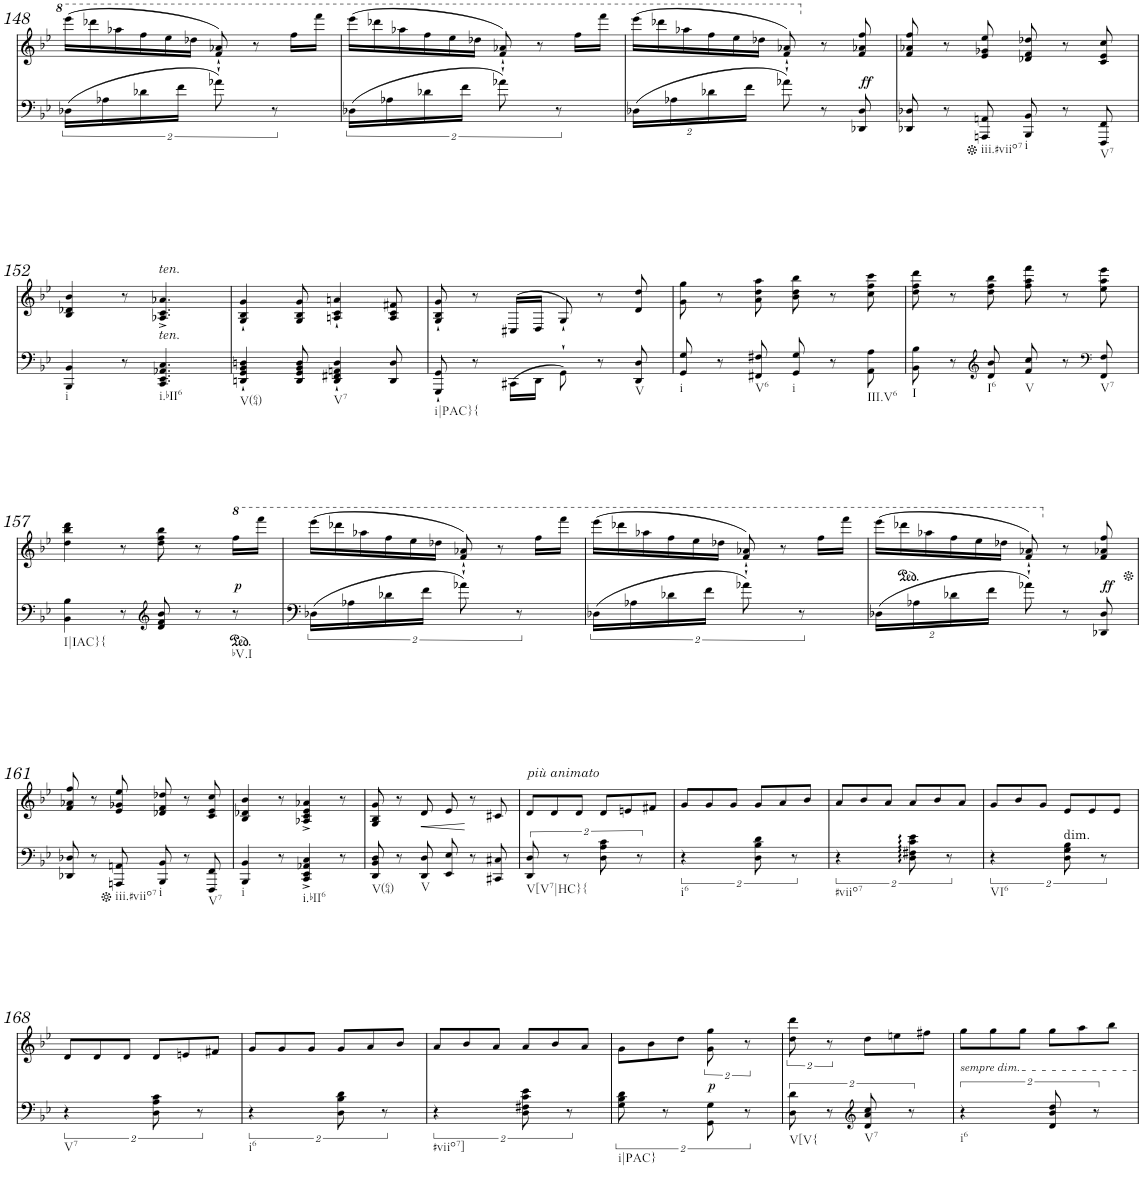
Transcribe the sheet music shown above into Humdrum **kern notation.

**kern	**kern	**dynam
*part1	*part1	*part1
*staff2	*staff1	*staff1/2
*I"Piano	*	*
*I'Pno.	*	*
!!LO:PB:g=z
*clefG2	*clefF4	*
*k[b-e-]	*k[b-e-]	*
*M6/8	*M6/8	*
=148	=148	=148
32%3D-X\LL	(16eeee-\LL	.
.	16dddd-X\	.
32%3A-X\	.	.
.	16aaa-X\	.
32%3d-X\	16fff\	.
.	16eee-\	.
32%3f\JJ	.	.
.	16ddd-X\JJ	.
16%3a-X`\	8ff/` 8aa-X/`)	.
.	8r	.
16%3r	.	.
.	16fff\LL	.
.	16ffff\JJ	.
=149	=149	=149
32%3D-X\LL	(16eeee-\LL	.
.	16dddd-X\	.
32%3A-X\	.	.
.	16aaa-X\	.
32%3d-X\	16fff\	.
.	16eee-\	.
32%3f\JJ	.	.
.	16ddd-X\JJ	.
16%3a-X`\	8ff/` 8aa-X/`)	.
.	8r	.
16%3r	.	.
.	16fff\LL	.
.	16ffff\JJ	.
=150	=150	=150
*Xbrackettup	*	*
32%3D-X\LL	(16eeee-\LL	.
.	16dddd-X\	.
32%3A-X\	.	.
.	16aaa-X\	.
32%3d-X\	16fff\	.
.	16eee-\	.
32%3f\JJ	.	.
.	16ddd-X\JJ	.
8a-X`\	8ff/` 8aa-X/`)	.
8r	8r	.
!	!	!LO:DY:b
8DD-X/ 8D-/	8f/ 8a-X/ 8ff/	ff
=151	=151	=151
8DD-X/ 8D-X/	8f/ 8a-X/ 8ff/	.
8r	8r	.
!LO:TX:b:t=iii.#viio7	!	!
8AAAn/ 8AAn/	8e-/ 8g-X/ 8ee-/	.
!LO:TX:b:t=i	!	!
8BBB-/ 8BB-/	8d-X/ 8f/ 8dd-X/	.
8r	8r	.
!LO:TX:b:t=V7	!	!
8FFF/ 8FF/	8c/ 8e-/ 8cc/	.
!!LO:LB:g=z
=152	=152	=152
!LO:TX:b:t=i	!	!
4BBB-/ 4BB-/	4B-/ 4d-X/ 4b-/	.
8r	8r	.
!	!LO:TX:a:i:t=ten.	!
!LO:TX:a:i:t=ten.	!	!
!LO:TX:b:t=i.bII6	!	!
4.CC/ 4.EE-/ 4.AA-X/ 4.C/	4.A-X/^ 4.c/^ 4.a-X/^	.
=153	=153	=153
!LO:TX:b:t=V(64)	!	!
4DDn/` 4GG/` 4BB-/` 4Dn/`	4G/` 4B-/` 4g/`	.
8DD/ 8GG/ 8BB-/ 8D/	8G/ 8B-/ 8g/	.
!LO:TX:b:t=V7	!	!
4DD/` 4FF#X/` 4AAn/` 4D/`	4An/` 4c/` 4an/`	.
8DD/ 8D/	8A/ 8c/ 8f#X/	.
=154	=154	=154
!LO:TX:b:t=i|PAC}{	!	!
8GGG/` 8GG/`	8G/` 8B-/` 8g/`	.
8r	8r	.
16CC#X\LL	(>16C#X/LL	.
16DD\JJ	16D/JJ	.
8GG`\	8G`/)	.
8r	8r	.
!LO:TX:b:t=V	!	!
8DD/ 8D/	8d/ 8dd/	.
=155	=155	=155
!LO:TX:b:t=i	!	!
8GG/ 8G/	8g\ 8gg\	.
8r	8r	.
!LO:TX:b:t=V6	!	!
8FF#X/ 8F#X/	8a\ 8dd\ 8aa\	.
!LO:TX:b:t=i	!	!
8GG/ 8G/	8b-\ 8dd\ 8bb-\	.
8r	8r	.
!LO:TX:b:t=III.V6	!	!
8AA\ 8A\	8cc\ 8ff\ 8ccc\	.
=156	=156	=156
!LO:TX:b:t=I	!	!
8BB-\ 8B-\	8dd\ 8ff\ 8ddd\	.
8r	8r	.
*clefG2	*	*
!LO:TX:b:t=I6	!	!
8d/ 8b-/	8dd\ 8ff\ 8bb-\	.
!LO:TX:b:t=V	!	!
8f/ 8cc/	8ff\ 8aa\ 8fff\	.
8r	8r	.
*clefF4	*	*
!LO:TX:b:t=V7	!	!
8FF/ 8F/	8ee-\ 8aa\ 8eee-\	.
!!LO:LB:g=z
=157	=157	=157
!LO:TX:b:t=I|IAC}{	!	!
4BB-\ 4B-\	4dd\ 4bb-\ 4ddd\	.
8r	8r	.
*clefG2	*	*
8d/ 8f/ 8b-/	8dd\ 8ff\ 8bb-\	.
8r	8r	.
*ped	*	*
*	*8va	*
!LO:TX:b:t=bV.I	!	!
!	!	!LO:DY:b
8r	16fff\LL	p
.	16ffff\JJ	.
=158	=158	=158
*brackettup	*	*
32%3D-X\LL	(16eeee-\LL	.
.	16dddd-X\	.
32%3A-X\	.	.
.	16aaa-X\	.
32%3d-X\	16fff\	.
.	16eee-\	.
32%3f\JJ	.	.
.	16ddd-X\JJ	.
16%3a-X`\	8ff/` 8aa-X/`)	.
.	8r	.
16%3r	.	.
.	16fff\LL	.
.	16ffff\JJ	.
=159	=159	=159
32%3D-X\LL	(16eeee-\LL	.
.	16dddd-X\	.
32%3A-X\	.	.
.	16aaa-X\	.
32%3d-X\	16fff\	.
.	16eee-\	.
32%3f\JJ	.	.
.	16ddd-X\JJ	.
16%3a-X`\	8ff/` 8aa-X/`)	.
.	8r	.
16%3r	.	.
.	16fff\LL	.
.	16ffff\JJ	.
=160	=160	=160
*Xbrackettup	*	*
32%3D-X\LL	(16eeee-\LL	.
*	*ped	*
.	16dddd-X\	.
32%3A-X\	.	.
.	16aaa-X\	.
32%3d-X\	16fff\	.
.	16eee-\	.
32%3f\JJ	.	.
.	16ddd-X\JJ	.
8a-X`\	8ff/` 8aa-X/`)	.
*	*X8va	*
8r	8r	.
!	!	!LO:DY:b
8DD-X/ 8D-/	8f/ 8a-X/ 8ff/	ff
!!LO:LB:g=z
=161	=161	=161
*	*Xped	*
8DD-X/ 8D-X/	8f/ 8a-X/ 8ff/	.
8r	8r	.
*Xped	*	*
!LO:TX:b:t=iii.#viio7	!	!
8AAAn/ 8AAn/	8e-/ 8g-X/ 8ee-/	.
!LO:TX:b:t=i	!	!
8BBB-/ 8BB-/	8d-X/ 8f/ 8dd-X/	.
8r	8r	.
!LO:TX:b:t=V7	!	!
8FFF/ 8FF/	8c/ 8e-/ 8cc/	.
=162	=162	=162
!LO:TX:b:t=i	!	!
4BBB-/ 4BB-/	4B-/ 4d-X/ 4b-/	.
8r	8r	.
!LO:TX:b:t=i.bII6	!	!
4CC/^ 4EE-/^ 4AA-X/^ 4C/^	4A-X/^ 4c/^ 4e-/^ 4a-X/^	.
8r	8r	.
=163	=163	=163
!LO:TX:b:t=V(64)	!	!
8DD/ 8BB-/ 8D/	8G/ 8B-/ 8g/	.
8r	8r	.
!LO:TX:b:t=V	!	!
!	!	!LO:HP:b
8DD/ 8D/	8d/	<
8EE-/ 8E-/	8e-/	.
8r	8r	[
8CC#X/ 8C#X/	8c#X/	.
=164	=164	=164
*brackettup	*	*
!	!LO:TX:a:i:t=più animato	!
!LO:TX:b:t=V[V7|HC}{	!	!
16%3DD/ 16%3D/	8d/L	.
.	8d/	.
16%3r	.	.
.	8d/J	.
16%3D\ 16%3A\ 16%3c\	8d/L	.
.	8en/	.
16%3r	.	.
.	8f#X/J	.
=165	=165	=165
!LO:TX:b:t=i6	!	!
8%3r	8g/L	.
.	8g/	.
.	8g/J	.
16%3D\ 16%3B-\ 16%3d\	8g/L	.
.	8a/	.
16%3r	.	.
.	8b-/J	.
=166	=166	=166
!LO:TX:b:t=#viio7	!	!
8%3r	8a/L	.
.	8b-/	.
.	8a/J	.
16%3D\ 16%3F#X\ 16%3c\ 16%3e-\	8a/L	.
.	8b-/	.
16%3r	.	.
.	8a/J	.
=167	=167	=167
!LO:TX:b:t=VI6	!	!
8%3r	8g/L	.
.	8b-/	.
.	8g/J	.
!	!LO:TX:b:t=dim.	!
16%3D\ 16%3G\ 16%3B-\	8e-/L	.
.	8e-/	.
16%3r	.	.
.	8e-/J	.
!!LO:LB:g=z
=168	=168	=168
!LO:TX:b:t=V7	!	!
8%3r	8d/L	.
.	8d/	.
.	8d/J	.
16%3D\ 16%3A\ 16%3c\	8d/L	.
.	8en/	.
16%3r	.	.
.	8f#X/J	.
=169	=169	=169
!LO:TX:b:t=i6	!	!
8%3r	8g/L	.
.	8g/	.
.	8g/J	.
16%3D\ 16%3B-\ 16%3d\	8g/L	.
.	8a/	.
16%3r	.	.
.	8b-/J	.
=170	=170	=170
!LO:TX:b:t=#viio7]	!	!
8%3r	8a/L	.
.	8b-/	.
.	8a/J	.
16%3D\ 16%3F#X\ 16%3c\ 16%3e-\	8a/L	.
.	8b-/	.
16%3r	.	.
.	8a/J	.
=171	=171	=171
!LO:TX:b:t=i|PAC}	!	!
16%3G\ 16%3B-\ 16%3d\	8g\L	.
.	8b-\	.
16%3r	.	.
.	8dd\J	.
!	!	!LO:DY:b
16%3GG\ 16%3G\	16%3g\ 16%3gg\	p
16%3r	16%3r	.
=172	=172	=172
!LO:TX:b:t=V[V{	!	!
16%3D\ 16%3d\	16%3dd\ 16%3ddd\	.
16%3r	16%3r	.
*clefG2	*	*
!LO:TX:b:t=V7	!	!
16%3d/ 16%3a/ 16%3cc/	8dd\L	.
.	8een\	.
16%3r	.	.
.	8ff#X\J	.
=173	=173	=173
!	!LO:TX:b:i:t=sempre dim.	!
!LO:TX:b:t=i6	!	!
8%3r	8gg\L	.
.	8gg\	.
.	8gg\J	.
16%3d/ 16%3b-/ 16%3dd/	8gg\L	.
.	8aa\	.
16%3r	.	.
.	8bb-\J	.
=	=	=
*-	*-	*-
